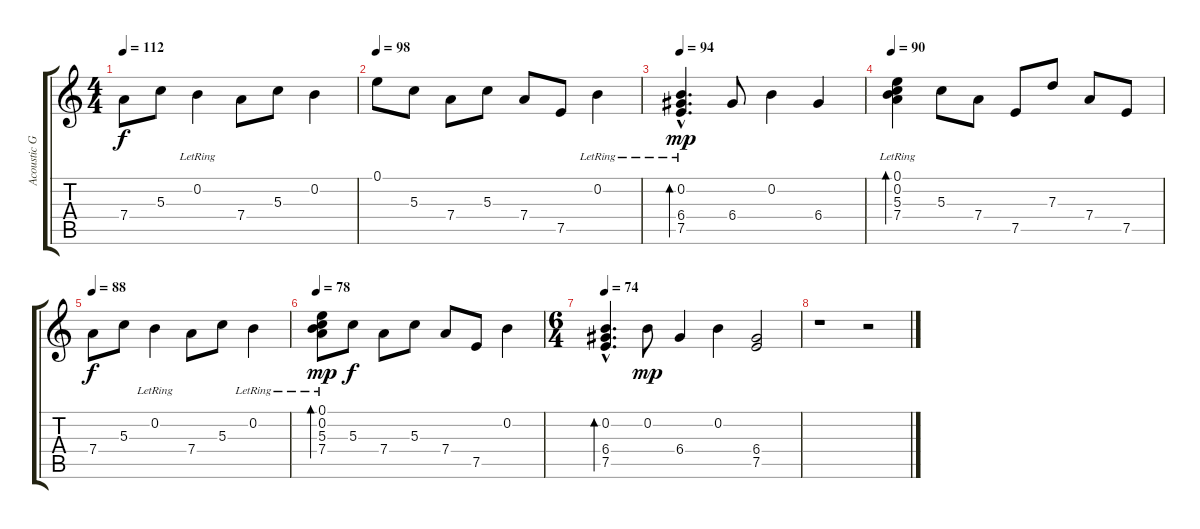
\track ("Acoustic Guitar 2" "Acoustic G") {instrument acousticguitarnylon}
\staff {score tabs}
\tuning (E4 B3 G3 D3 A2 E2) {hide}
\ts (4 4)
\tempo 112
\clef g2
\ks c
7.4.8{dy f} 5.3.8 0.2{lr}.4 7.4.8 5.3.8 0.2.4 |
\tempo 98
0.1.8 5.3.8 7.4.8 5.3.8 7.4.8 7.5.8 0.2{lr}.4 |
\tempo 94
(0.2{hac lr} 6.4{hac lr} 7.5{hac lr}).4{d bd 120 dy mp} 6.4.8 0.2.4 6.4.4 |
\tempo 90
(0.1{lr} 0.2{lr} 5.3{lr} 7.4{lr}).4{bd 120} 5.3.8 7.4.8 7.5.8 7.3.8 7.4.8 7.5.8 |
\tempo 88
7.4.8{dy f} 5.3.8 0.2{lr}.4 7.4.8 5.3.8 0.2{lr}.4 |
\tempo 78
(0.1{lr} 0.2 5.3 7.4).8{bd 120 dy mp} 5.3.8{dy f} 7.4.8 5.3.8 7.4.8 7.5.8 0.2.4 |
\ts (6 4)
\tempo 74
(0.2{hac} 6.4{hac} 7.5{hac}).4{d bd 120} 0.2.8{dy mp} 6.4.4 0.2.4 (6.4 7.5).2 |
r.1 r.2
